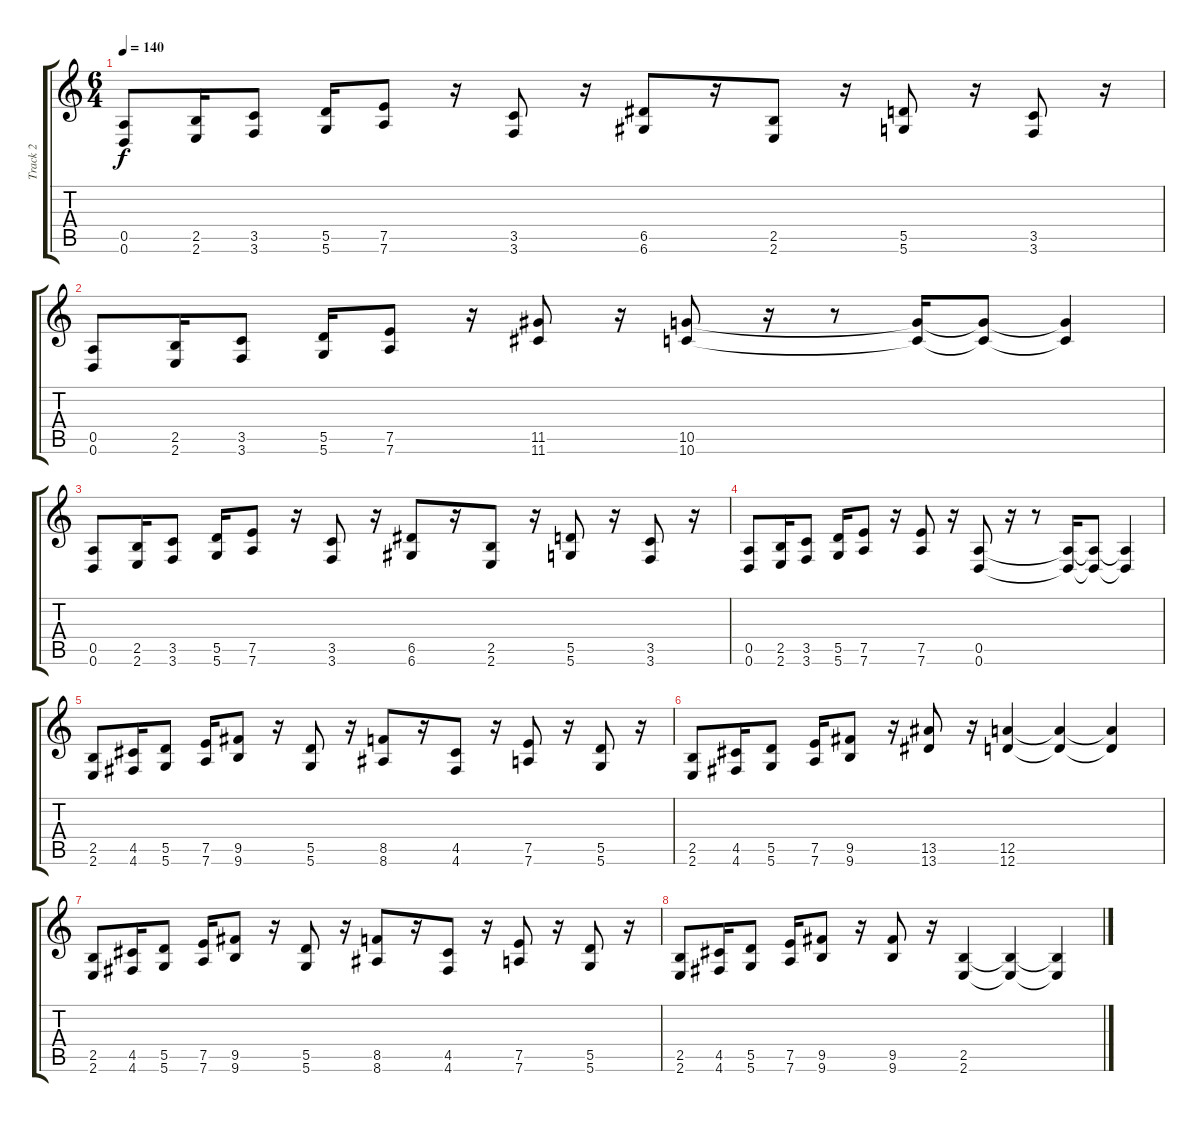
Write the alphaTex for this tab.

\track ("Track 2" "Track 2") {instrument distortionguitar}
\staff {score tabs}
\tuning (E4 B3 G3 D3 A2 D2) {hide}
\ts (6 4)
\tempo 140
\clef g2
\ks c
(0.5 0.6).8{dy f} (2.5 2.6).16 (3.5 3.6).8 (5.5 5.6).16 (7.5 7.6).8 r.16 (3.5 3.6).8 r.16 (6.5 6.6).8 r.16 (2.5 2.6).8 r.16 (5.5 5.6).8 r.16 (3.5 3.6).8 r.16 |
(0.5 0.6).8 (2.5 2.6).16 (3.5 3.6).8 (5.5 5.6).16 (7.5 7.6).8 r.16 (11.5 11.6).8 r.16 (10.5 10.6).8 r.16 r.8 (10.5{t} 10.6{t}).16 (10.5{t} 10.6{t}).8 (10.5{t} 10.6{t}).4 |
(0.5 0.6).8 (2.5 2.6).16 (3.5 3.6).8 (5.5 5.6).16 (7.5 7.6).8 r.16 (3.5 3.6).8 r.16 (6.5 6.6).8 r.16 (2.5 2.6).8 r.16 (5.5 5.6).8 r.16 (3.5 3.6).8 r.16 |
(0.5 0.6).8 (2.5 2.6).16 (3.5 3.6).8 (5.5 5.6).16 (7.5 7.6).8 r.16 (7.5 7.6).8 r.16 (0.5 0.6).8 r.16 r.8 (0.5{t} 0.6{t}).16 (0.5{t} 0.6{t}).8 (0.5{t} 0.6{t}).4 |
(2.5 2.6).8 (4.5 4.6).16 (5.5 5.6).8 (7.5 7.6).16 (9.5 9.6).8 r.16 (5.5 5.6).8 r.16 (8.5 8.6).8 r.16 (4.5 4.6).8 r.16 (7.5 7.6).8 r.16 (5.5 5.6).8 r.16 |
(2.5 2.6).8 (4.5 4.6).16 (5.5 5.6).8 (7.5 7.6).16 (9.5 9.6).8 r.16 (13.5 13.6).8 r.16 (12.5 12.6).4 (12.5{t} 12.6{t}).4 (12.5{t} 12.6{t}).4 |
(2.5 2.6).8 (4.5 4.6).16 (5.5 5.6).8 (7.5 7.6).16 (9.5 9.6).8 r.16 (5.5 5.6).8 r.16 (8.5 8.6).8 r.16 (4.5 4.6).8 r.16 (7.5 7.6).8 r.16 (5.5 5.6).8 r.16 |
(2.5 2.6).8 (4.5 4.6).16 (5.5 5.6).8 (7.5 7.6).16 (9.5 9.6).8 r.16 (9.5 9.6).8 r.16 (2.5 2.6).4 (2.5{t} 2.6{t}).4 (2.5{t} 2.6{t}).4
